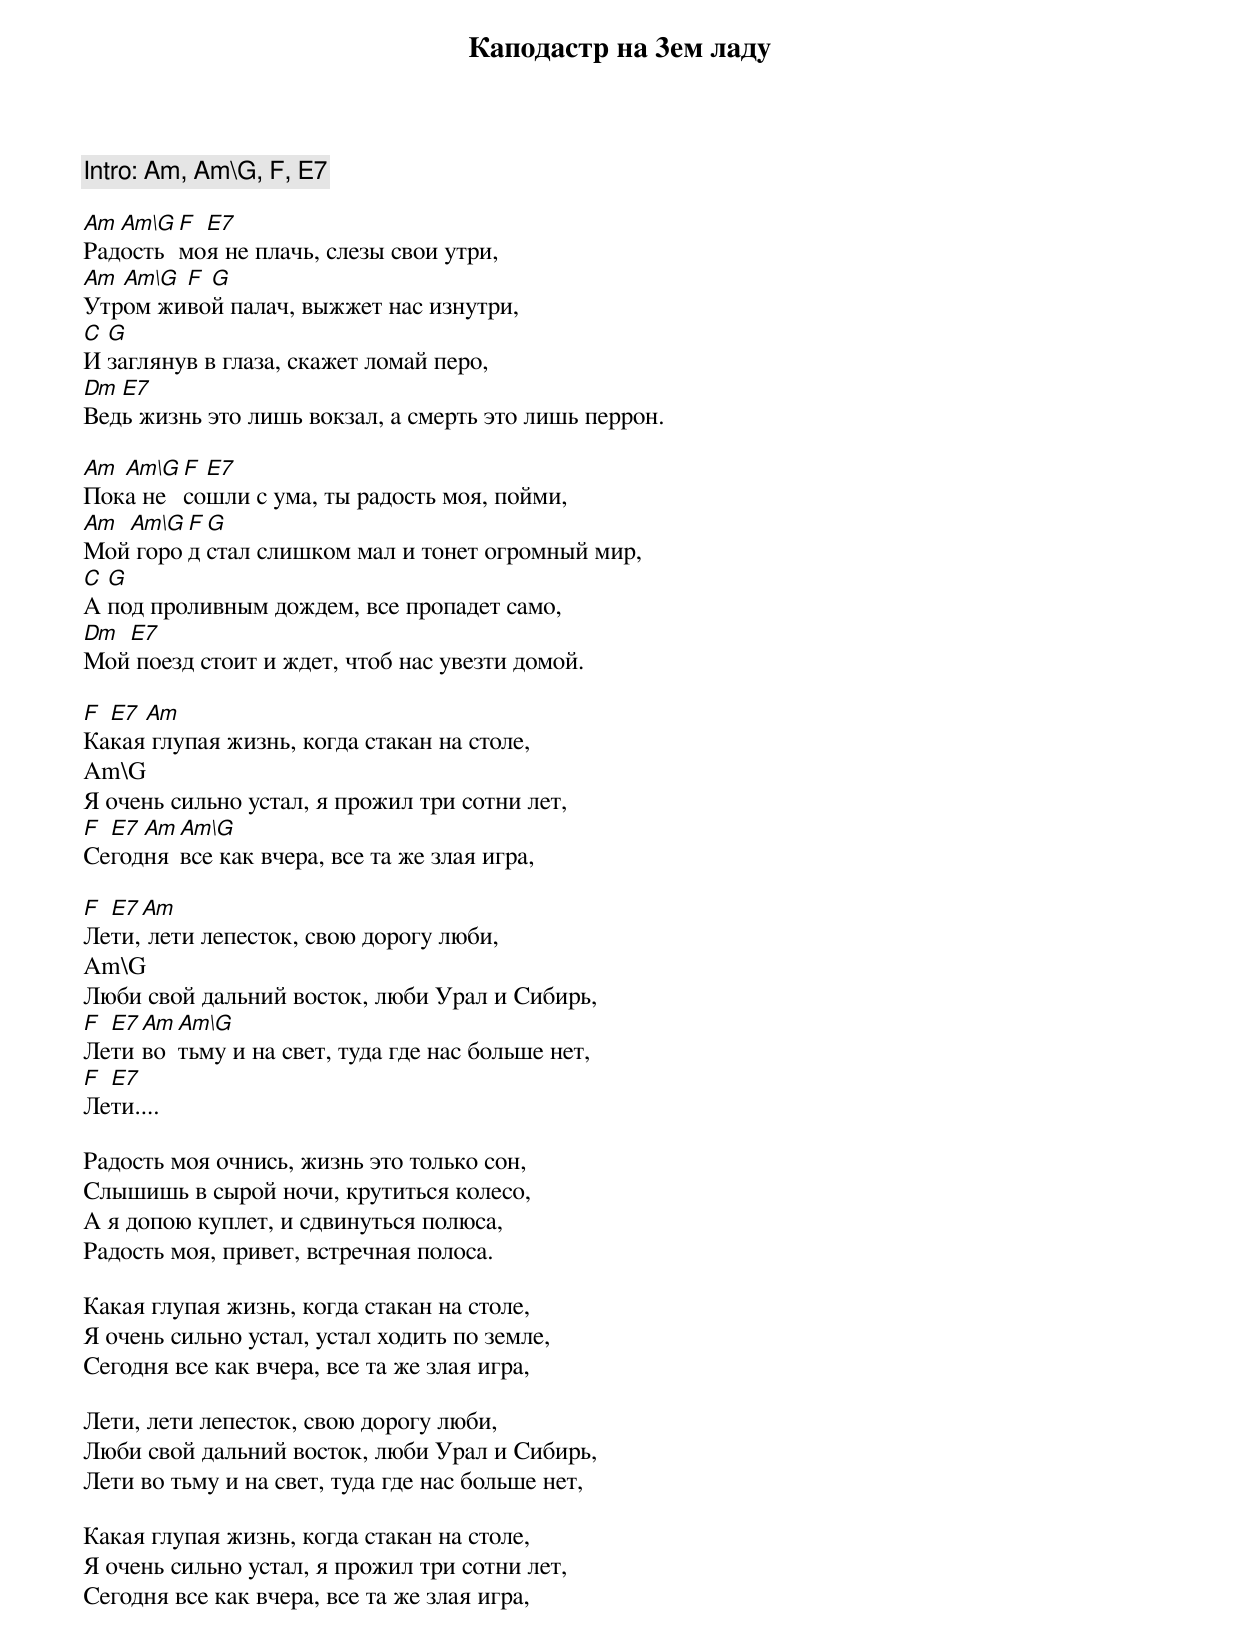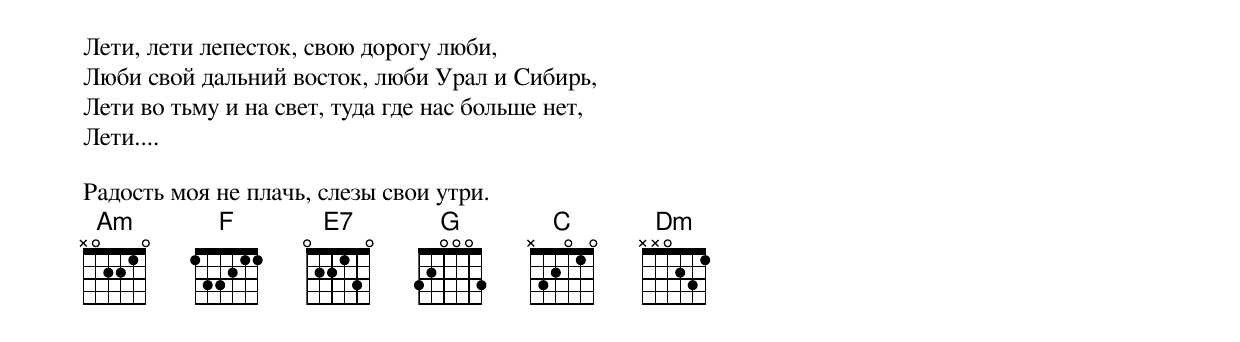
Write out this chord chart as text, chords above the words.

Каподастр на 3ем ладу

Intro: Am, Am\G, F, E7

Am Am\G F E7
Радость моя не плачь, слезы свои утри,
Am Am\G F G
Утром живой палач, выжжет нас изнутри,
C G
И заглянув в глаза, скажет ломай перо,
Dm E7
Ведь жизнь это лишь вокзал, а смерть это лишь перрон.

Am Am\G F E7
Пока не сошли с ума, ты радость моя, пойми,
Am Am\G F G
Мой город стал слишком мал и тонет огромный мир,
C G
А под проливным дождем, все пропадет само,
Dm E7
Мой поезд стоит и ждет, чтоб нас увезти домой.

F E7 Am
Какая глупая жизнь, когда стакан на столе,
Am\G
Я очень сильно устал, я прожил три сотни лет,
F E7 Am Am\G
Сегодня все как вчера, все та же злая игра,

F E7 Am
Лети, лети лепесток, свою дорогу люби,
Am\G
Люби свой дальний восток, люби Урал и Сибирь,
F E7 Am Am\G
Лети во тьму и на свет, туда где нас больше нет,
F E7
Лети....

Радость моя очнись, жизнь это только сон,
Слышишь в сырой ночи, крутиться колесо,
А я допою куплет, и сдвинуться полюса,
Радость моя, привет, встречная полоса.

Какая глупая жизнь, когда стакан на столе,
Я очень сильно устал, устал ходить по земле,
Сегодня все как вчера, все та же злая игра,

Лети, лети лепесток, свою дорогу люби,
Люби свой дальний восток, люби Урал и Сибирь,
Лети во тьму и на свет, туда где нас больше нет,

Какая глупая жизнь, когда стакан на столе,
Я очень сильно устал, я прожил три сотни лет,
Сегодня все как вчера, все та же злая игра,

Лети, лети лепесток, свою дорогу люби,
Люби свой дальний восток, люби Урал и Сибирь,
Лети во тьму и на свет, туда где нас больше нет,
Лети....

Радость моя не плачь, слезы свои утри.
